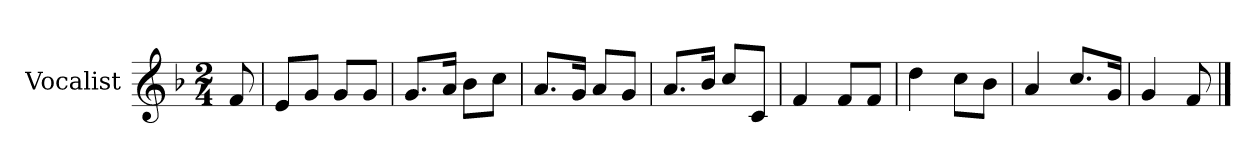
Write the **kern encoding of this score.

**kern
*part1
*staff1
*I"Vocalist
*k[b-]
*F:
*M2/4
=
8f
=1
8eL
8gJ
8gL
8gJ
=2
8.gL
16aJk
8b-L
8ccJ
=3
8.aL
16gJk
8aL
8gJ
=4
8.aL
16b-Jk
8ccL
8cJ
=5
4f
8fL
8fJ
=6
4dd
8ccL
8b-J
=7
4a
8.ccL
16gJk
=8
4g
8f
==
*-
